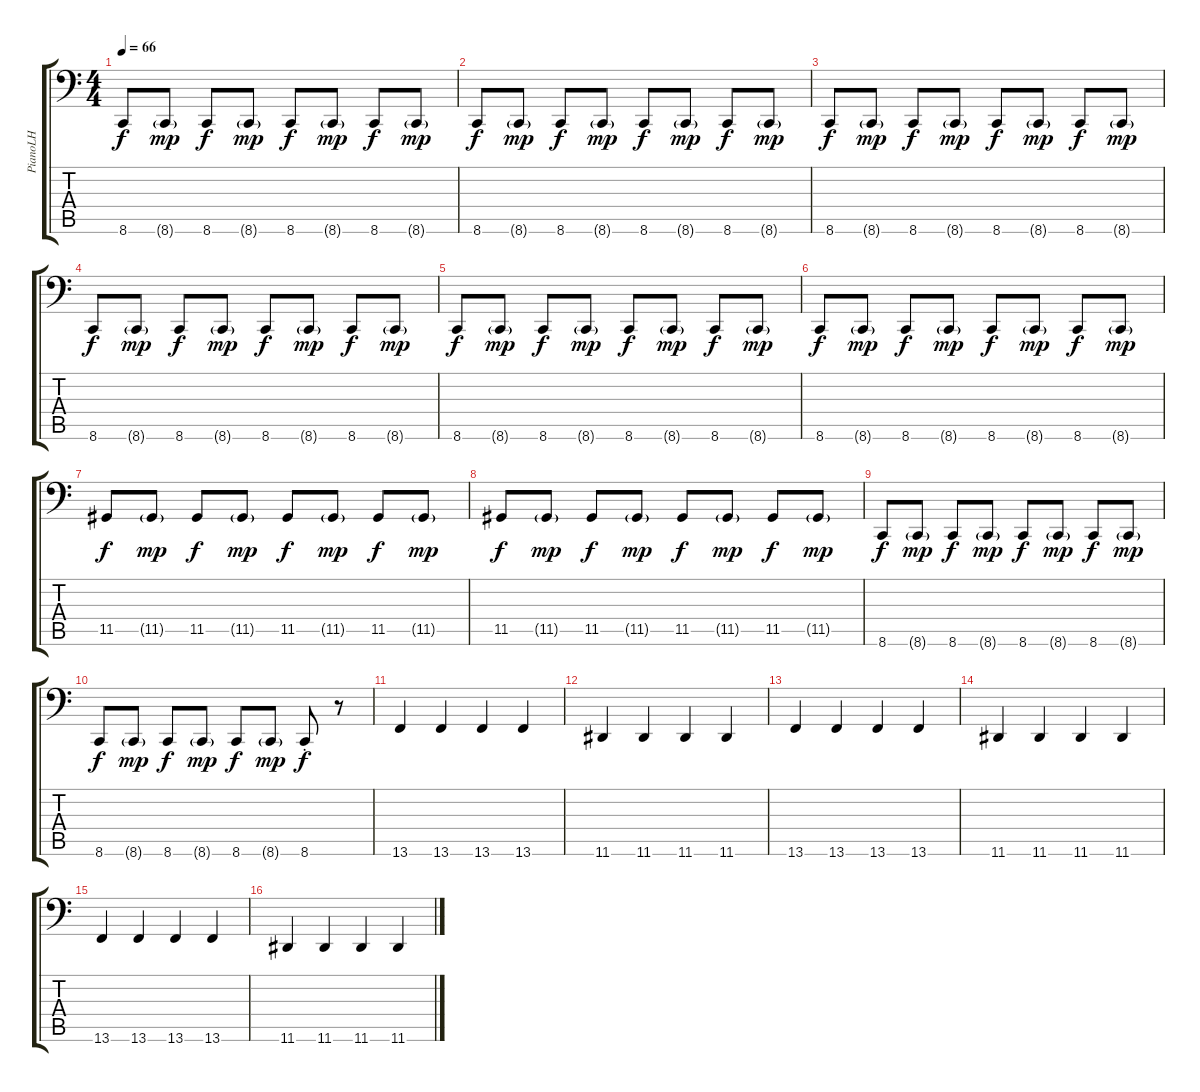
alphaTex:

\track ("PianoLH" "PianoLH") {instrument acousticgrandpiano}
\staff {score tabs}
\tuning (E3 B2 G2 D2 A1 E1) {hide}
\ts (4 4)
\tempo 66
\clef f4
\ks c
8.6.8{dy f} 8.6{g}.8{dy mp} 8.6.8{dy f} 8.6{g}.8{dy mp} 8.6.8{dy f} 8.6{g}.8{dy mp} 8.6.8{dy f} 8.6{g}.8{dy mp} |
8.6.8{dy f} 8.6{g}.8{dy mp} 8.6.8{dy f} 8.6{g}.8{dy mp} 8.6.8{dy f} 8.6{g}.8{dy mp} 8.6.8{dy f} 8.6{g}.8{dy mp} |
8.6.8{dy f} 8.6{g}.8{dy mp} 8.6.8{dy f} 8.6{g}.8{dy mp} 8.6.8{dy f} 8.6{g}.8{dy mp} 8.6.8{dy f} 8.6{g}.8{dy mp} |
8.6.8{dy f} 8.6{g}.8{dy mp} 8.6.8{dy f} 8.6{g}.8{dy mp} 8.6.8{dy f} 8.6{g}.8{dy mp} 8.6.8{dy f} 8.6{g}.8{dy mp} |
8.6.8{dy f} 8.6{g}.8{dy mp} 8.6.8{dy f} 8.6{g}.8{dy mp} 8.6.8{dy f} 8.6{g}.8{dy mp} 8.6.8{dy f} 8.6{g}.8{dy mp} |
8.6.8{dy f} 8.6{g}.8{dy mp} 8.6.8{dy f} 8.6{g}.8{dy mp} 8.6.8{dy f} 8.6{g}.8{dy mp} 8.6.8{dy f} 8.6{g}.8{dy mp} |
11.5.8{dy f} 11.5{g}.8{dy mp} 11.5.8{dy f} 11.5{g}.8{dy mp} 11.5.8{dy f} 11.5{g}.8{dy mp} 11.5.8{dy f} 11.5{g}.8{dy mp} |
11.5.8{dy f} 11.5{g}.8{dy mp} 11.5.8{dy f} 11.5{g}.8{dy mp} 11.5.8{dy f} 11.5{g}.8{dy mp} 11.5.8{dy f} 11.5{g}.8{dy mp} |
8.6.8{dy f} 8.6{g}.8{dy mp} 8.6.8{dy f} 8.6{g}.8{dy mp} 8.6.8{dy f} 8.6{g}.8{dy mp} 8.6.8{dy f} 8.6{g}.8{dy mp} |
8.6.8{dy f} 8.6{g}.8{dy mp} 8.6.8{dy f} 8.6{g}.8{dy mp} 8.6.8{dy f} 8.6{g}.8{dy mp} 8.6{st}.8{dy f} r.8 |
13.6.4 13.6.4 13.6.4 13.6.4 |
11.6.4 11.6.4 11.6.4 11.6.4 |
13.6.4 13.6.4 13.6.4 13.6.4 |
11.6.4 11.6.4 11.6.4 11.6.4 |
13.6.4 13.6.4 13.6.4 13.6.4 |
11.6.4 11.6.4 11.6.4 11.6.4
